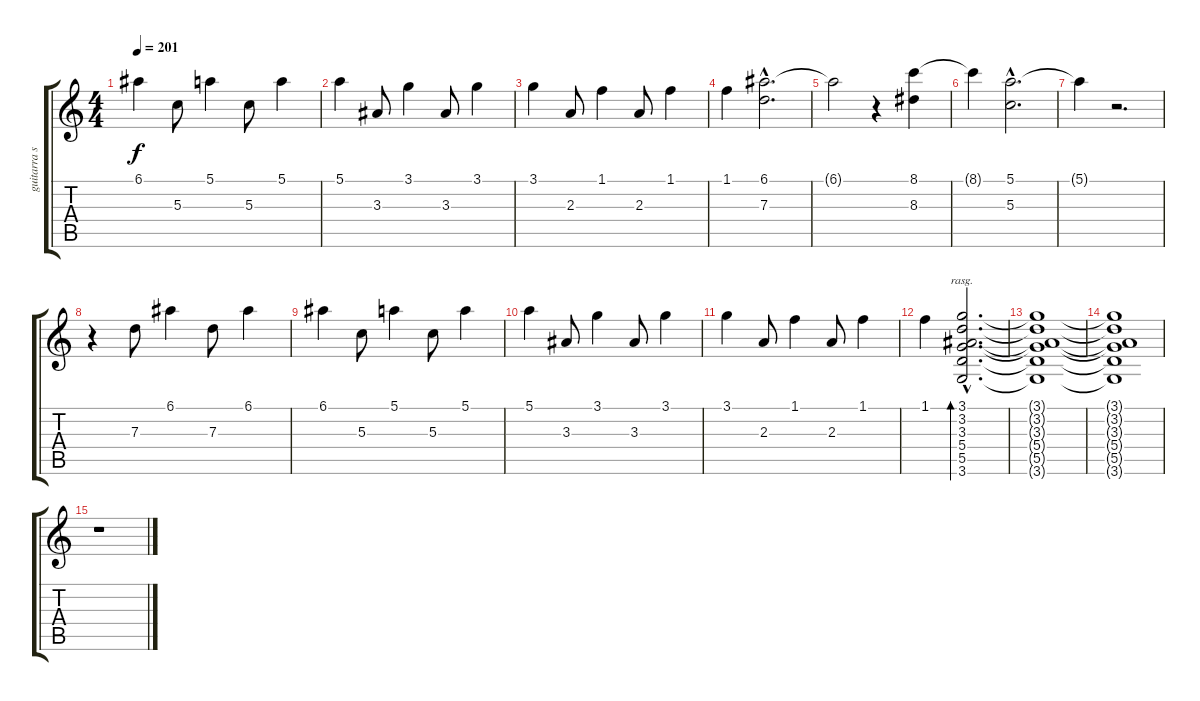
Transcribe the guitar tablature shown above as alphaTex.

\track ("guitarra solo" "guitarra s") {instrument acousticguitarsteel}
\staff {score tabs}
\tuning (E4 B3 G3 D3 A2 E2) {hide}
\ts (4 4)
\tempo 201
\clef g2
\ks c
6.1.4{dy f} 5.3.8 5.1.4 5.3.8 5.1.4 |
5.1.4 3.3.8 3.1.4 3.3.8 3.1.4 |
3.1.4 2.3.8 1.1.4 2.3.8 1.1.4 |
1.1.4 (6.1{hac} 7.3{hac}).2{d} |
6.1{t}.2 r.4 (8.1 8.3).4 |
8.1{t}.4 (5.1{hac} 5.3{hac}).2{d} |
5.1{t}.4 r.2{d} |
r.4 7.3.8 6.1.4 7.3.8 6.1.4 |
6.1.4 5.3.8 5.1.4 5.3.8 5.1.4 |
5.1.4 3.3.8 3.1.4 3.3.8 3.1.4 |
3.1.4 2.3.8 1.1.4 2.3.8 1.1.4 |
1.1.4 (3.1{hac} 3.2{hac} 3.3{hac} 5.4{hac} 5.5{hac} 3.6{hac}).2{d bd 480 rasg ii} |
(3.1{t} 3.2{t} 3.3{t} 5.4{t} 5.5{t} 3.6{t}).1 |
(3.1{t} 3.2{t} 3.3{t} 5.4{t} 5.5{t} 3.6{t}).1 |
r.1
